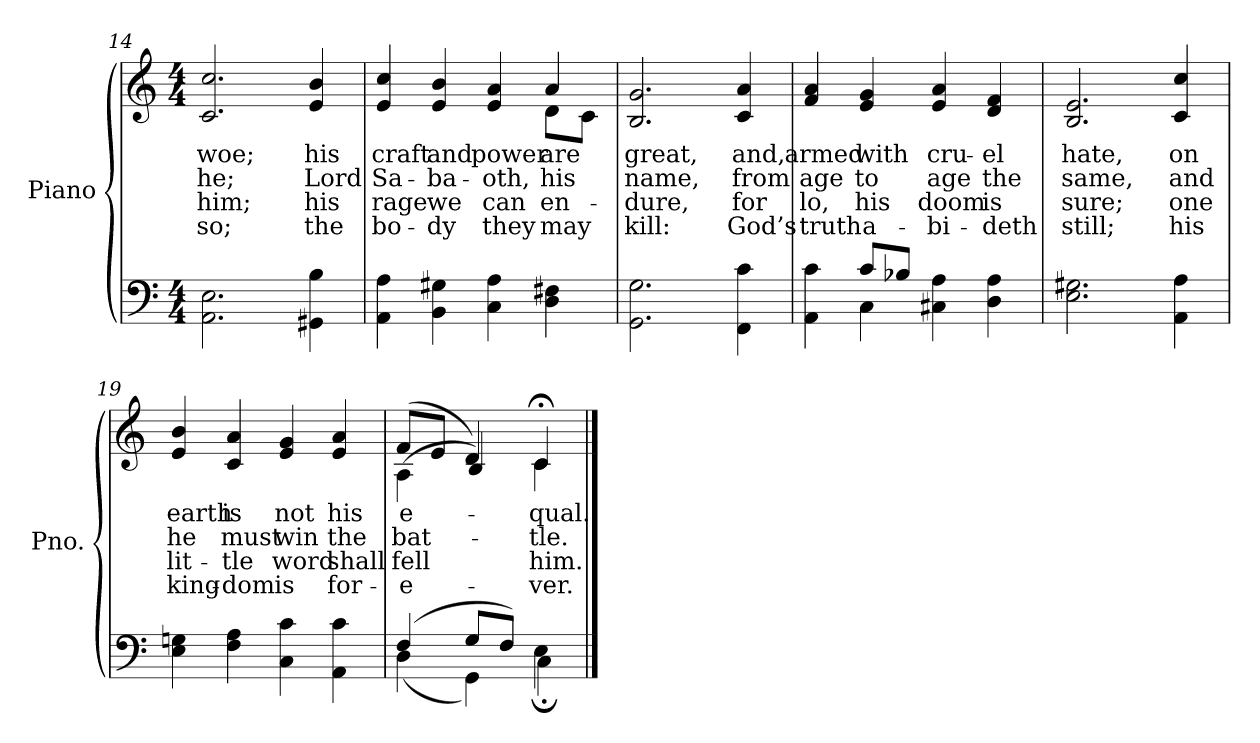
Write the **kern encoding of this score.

**kern	**kern	**text	**text	**text	**text
*part2	*part1	*part1	*part1	*part1	*part1
*staff2	*staff1	*staff1	*staff1	*staff1	*staff1
*I"Piano	*I"Piano	*	*	*	*
*I'Pno.	*I'Pno.	*	*	*	*
*clefF4	*clefG2	*	*	*	*
*k[]	*k[]	*	*	*	*
*C:	*C:	*	*	*	*
*M4/4	*M4/4	*	*	*	*
=14	=14	=14	=14	=14	=14
!	!	!LO:LY:b:color=#000000	!LO:LY:b:color=#000000	!LO:LY:b:color=#000000	!LO:LY:b:color=#000000
2.AAi\ 2.Ei	2.ci/ 2.cci	woe;	he;	-him;	so;
!	!	!LO:LY:b:color=#000000	!LO:LY:b:color=#000000	!LO:LY:b:color=#000000	!LO:LY:b:color=#000000
4GG#Xi\ 4Bi	4ei/ 4bi	his	Lord	his	the
!!LO:LB:g=z
=15	=15	=15	=15	=15	=15
!	!	!LO:LY:b:color=#000000	!LO:LY:b:color=#000000	!LO:LY:b:color=#000000	!LO:LY:b:color=#000000
*	*^	*	*	*	*
4AAi\ 4Ai	4ei/ 4cci	2.ryy	craft	Sa-	rage	bo-
!	!	!	!LO:LY:b:color=#000000	!LO:LY:b:color=#000000	!LO:LY:b:color=#000000	!LO:LY:b:color=#000000
4BBi\ 4G#Xi	4ei/ 4bi	.	and	-ba-	-we	dy
!	!	!	!LO:LY:b:color=#000000	!LO:LY:b:color=#000000	!LO:LY:b:color=#000000	!LO:LY:b:color=#000000
4Ci\ 4Ai	4ei/ 4ai	.	power	-oth,	can	they
!	!	!	!LO:LY:b:color=#000000	!LO:LY:b:color=#000000	!LO:LY:b:color=#000000	!LO:LY:b:color=#000000
4Di\ 4F#Xi	4ai/	8di\L	are	his	en-	-may
.	.	8ci\J	.	.	.	.
*	*v	*v	*	*	*	*
=16	=16	=16	=16	=16	=16
*	*^	*	*	*	*
!	!	!	!LO:LY:b:color=#000000	!LO:LY:b:color=#000000	!LO:LY:b:color=#000000	!LO:LY:b:color=#000000
*	*v	*v	*	*	*	*
2.GGi\ 2.Gi	2.Bi/ 2.gi	great,	name,	dure,	kill:
!	!	!LO:LY:b:color=#000000	!LO:LY:b:color=#000000	!LO:LY:b:color=#000000	!LO:LY:b:color=#000000
4FFi\ 4ci	4ci/ 4ai	and,	from	for	God’s
=17	=17	=17	=17	=17	=17
*^	*	*	*	*	*
!	!	!	!LO:LY:b:color=#000000	!LO:LY:b:color=#000000	!LO:LY:b:color=#000000	!LO:LY:b:color=#000000
4AAi\ 4ci	4ryy	4fi/ 4ai	armed	age	lo,	truth
!	!	!	!LO:LY:b:color=#000000	!LO:LY:b:color=#000000	!LO:LY:b:color=#000000	!LO:LY:b:color=#000000
8ci/L	4Ci\	4ei/ 4gi	with	to	his	a-
8B-Xi/J	.	.	.	.	.	.
!	!	!	!LO:LY:b:color=#000000	!LO:LY:b:color=#000000	!LO:LY:b:color=#000000	!LO:LY:b:color=#000000
4C#Xi\ 4Ai	2ryy	4ei/ 4ai	cru-	age	-doom	bi-
!	!	!	!LO:LY:b:color=#000000	!LO:LY:b:color=#000000	!LO:LY:b:color=#000000	!LO:LY:b:color=#000000
4Di\ 4Ai	.	4di/ 4fi	-el	the	-is	deth
*v	*v	*	*	*	*	*
!!LO:LB:g=z
=18	=18	=18	=18	=18	=18
!	!	!LO:LY:b:color=#000000	!LO:LY:b:color=#000000	!LO:LY:b:color=#000000	!LO:LY:b:color=#000000
2.Ei\ 2.G#Xi	2.Bi/ 2.ei	hate,	same,	sure;	still;
!	!	!LO:LY:b:color=#000000	!LO:LY:b:color=#000000	!LO:LY:b:color=#000000	!LO:LY:b:color=#000000
4AAi\ 4Ai	4ci/ 4cci	on	and	one	his
=19	=19	=19	=19	=19	=19
!	!	!LO:LY:b:color=#000000	!LO:LY:b:color=#000000	!LO:LY:b:color=#000000	!LO:LY:b:color=#000000
4Ei\ 4Gni	4ei/ 4bi	earth	he	lit-	-king-
!	!	!LO:LY:b:color=#000000	!LO:LY:b:color=#000000	!LO:LY:b:color=#000000	!LO:LY:b:color=#000000
4Fi\ 4Ai	4ci/ 4ai	is	must	-tle	dom
!	!	!LO:LY:b:color=#000000	!LO:LY:b:color=#000000	!LO:LY:b:color=#000000	!LO:LY:b:color=#000000
4Ci\ 4ci	4ei/ 4gi	not	win	word	is
!	!	!LO:LY:b:color=#000000	!LO:LY:b:color=#000000	!LO:LY:b:color=#000000	!LO:LY:b:color=#000000
4AAi\ 4ci	4ei/ 4ai	his	the	shall	for-
=20	=20	=20	=20	=20	=20
*^	*	*	*	*	*
!	!	!	!LO:LY:b:color=#000000	!LO:LY:b:color=#000000	!LO:LY:b:color=#000000	!LO:LY:b:color=#000000
*	*	*^	*	*	*	*
(4Fi/	(4Di\	(8fi/L	(4Ai\	e-	bat-	-fell	e-
.	.	8ei/J	.	.	.	.	.
8Gi/L	4GGi\)	4di/)	4Bi/)	.	.	.	.
8Fi/J)	.	.	.	.	.	.	.
!	!	!	!	!LO:LY:b:color=#000000	!LO:LY:b:color=#000000	!LO:LY:b:color=#000000	!LO:LY:b:color=#000000
4Ei\	4C;i\	4c;i/	4ci\	-qual.	-tle.	-him.	ver.
*v	*v	*	*	*	*	*	*
*	*v	*v	*	*	*	*
==	==	==	==	==	==
*-	*-	*-	*-	*-	*-
